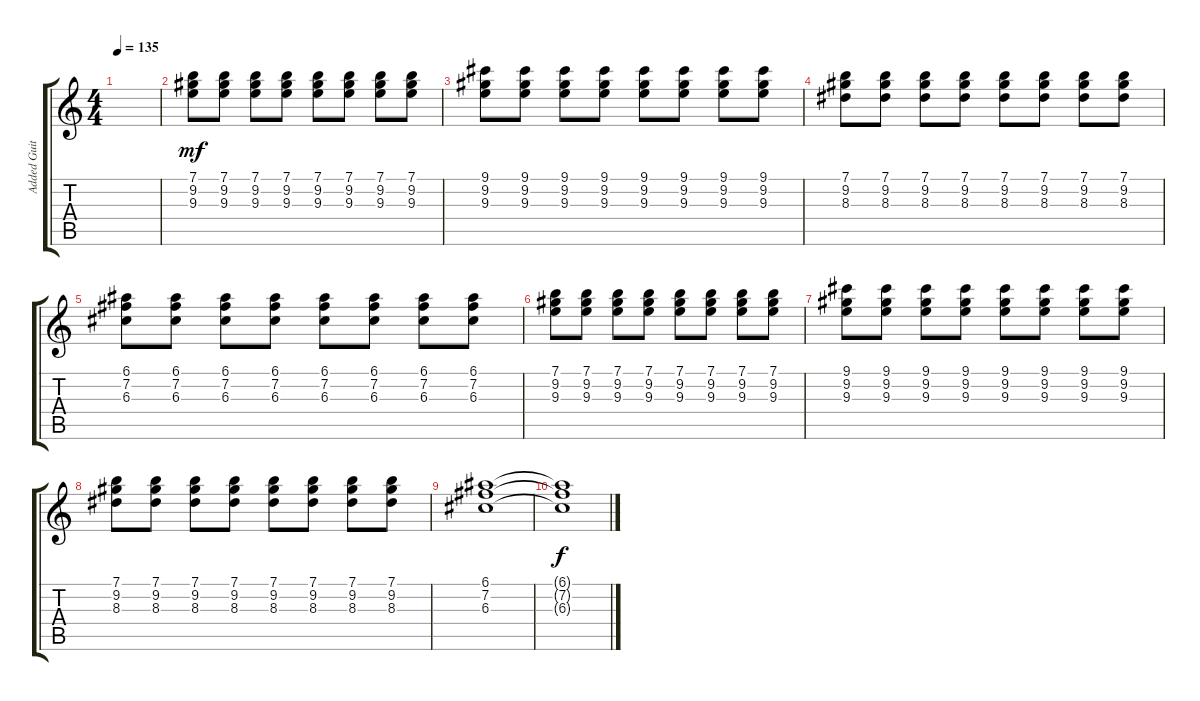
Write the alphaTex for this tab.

\track ("Added Guitar " "Added Guit") {instrument electricguitarjazz}
\staff {score tabs}
\tuning (E4 B3 G3 D3 A2 E2) {hide}
\ts (4 4)
\tempo 135
\clef g2
\ks c
|
(7.1 9.2 9.3).8{dy mf volume 13 instrument electricguitarjazz} (7.1 9.2 9.3).8 (7.1 9.2 9.3).8 (7.1 9.2 9.3).8 (7.1 9.2 9.3).8 (7.1 9.2 9.3).8 (7.1 9.2 9.3).8 (7.1 9.2 9.3).8 |
(9.1 9.2 9.3).8 (9.1 9.2 9.3).8 (9.1 9.2 9.3).8 (9.1 9.2 9.3).8 (9.1 9.2 9.3).8 (9.1 9.2 9.3).8 (9.1 9.2 9.3).8 (9.1 9.2 9.3).8 |
(7.1 9.2 8.3).8 (7.1 9.2 8.3).8 (7.1 9.2 8.3).8 (7.1 9.2 8.3).8 (7.1 9.2 8.3).8 (7.1 9.2 8.3).8 (7.1 9.2 8.3).8 (7.1 9.2 8.3).8 |
(6.1 7.2 6.3).8 (6.1 7.2 6.3).8 (6.1 7.2 6.3).8 (6.1 7.2 6.3).8 (6.1 7.2 6.3).8 (6.1 7.2 6.3).8 (6.1 7.2 6.3).8 (6.1 7.2 6.3).8 |
(7.1 9.2 9.3).8 (7.1 9.2 9.3).8 (7.1 9.2 9.3).8 (7.1 9.2 9.3).8 (7.1 9.2 9.3).8 (7.1 9.2 9.3).8 (7.1 9.2 9.3).8 (7.1 9.2 9.3).8 |
(9.1 9.2 9.3).8 (9.1 9.2 9.3).8 (9.1 9.2 9.3).8 (9.1 9.2 9.3).8 (9.1 9.2 9.3).8 (9.1 9.2 9.3).8 (9.1 9.2 9.3).8 (9.1 9.2 9.3).8 |
(7.1 9.2 8.3).8 (7.1 9.2 8.3).8 (7.1 9.2 8.3).8 (7.1 9.2 8.3).8 (7.1 9.2 8.3).8 (7.1 9.2 8.3).8 (7.1 9.2 8.3).8 (7.1 9.2 8.3).8 |
(6.1 7.2 6.3).1 |
(6.1{t} 7.2{t} 6.3{t}).1{dy f}
